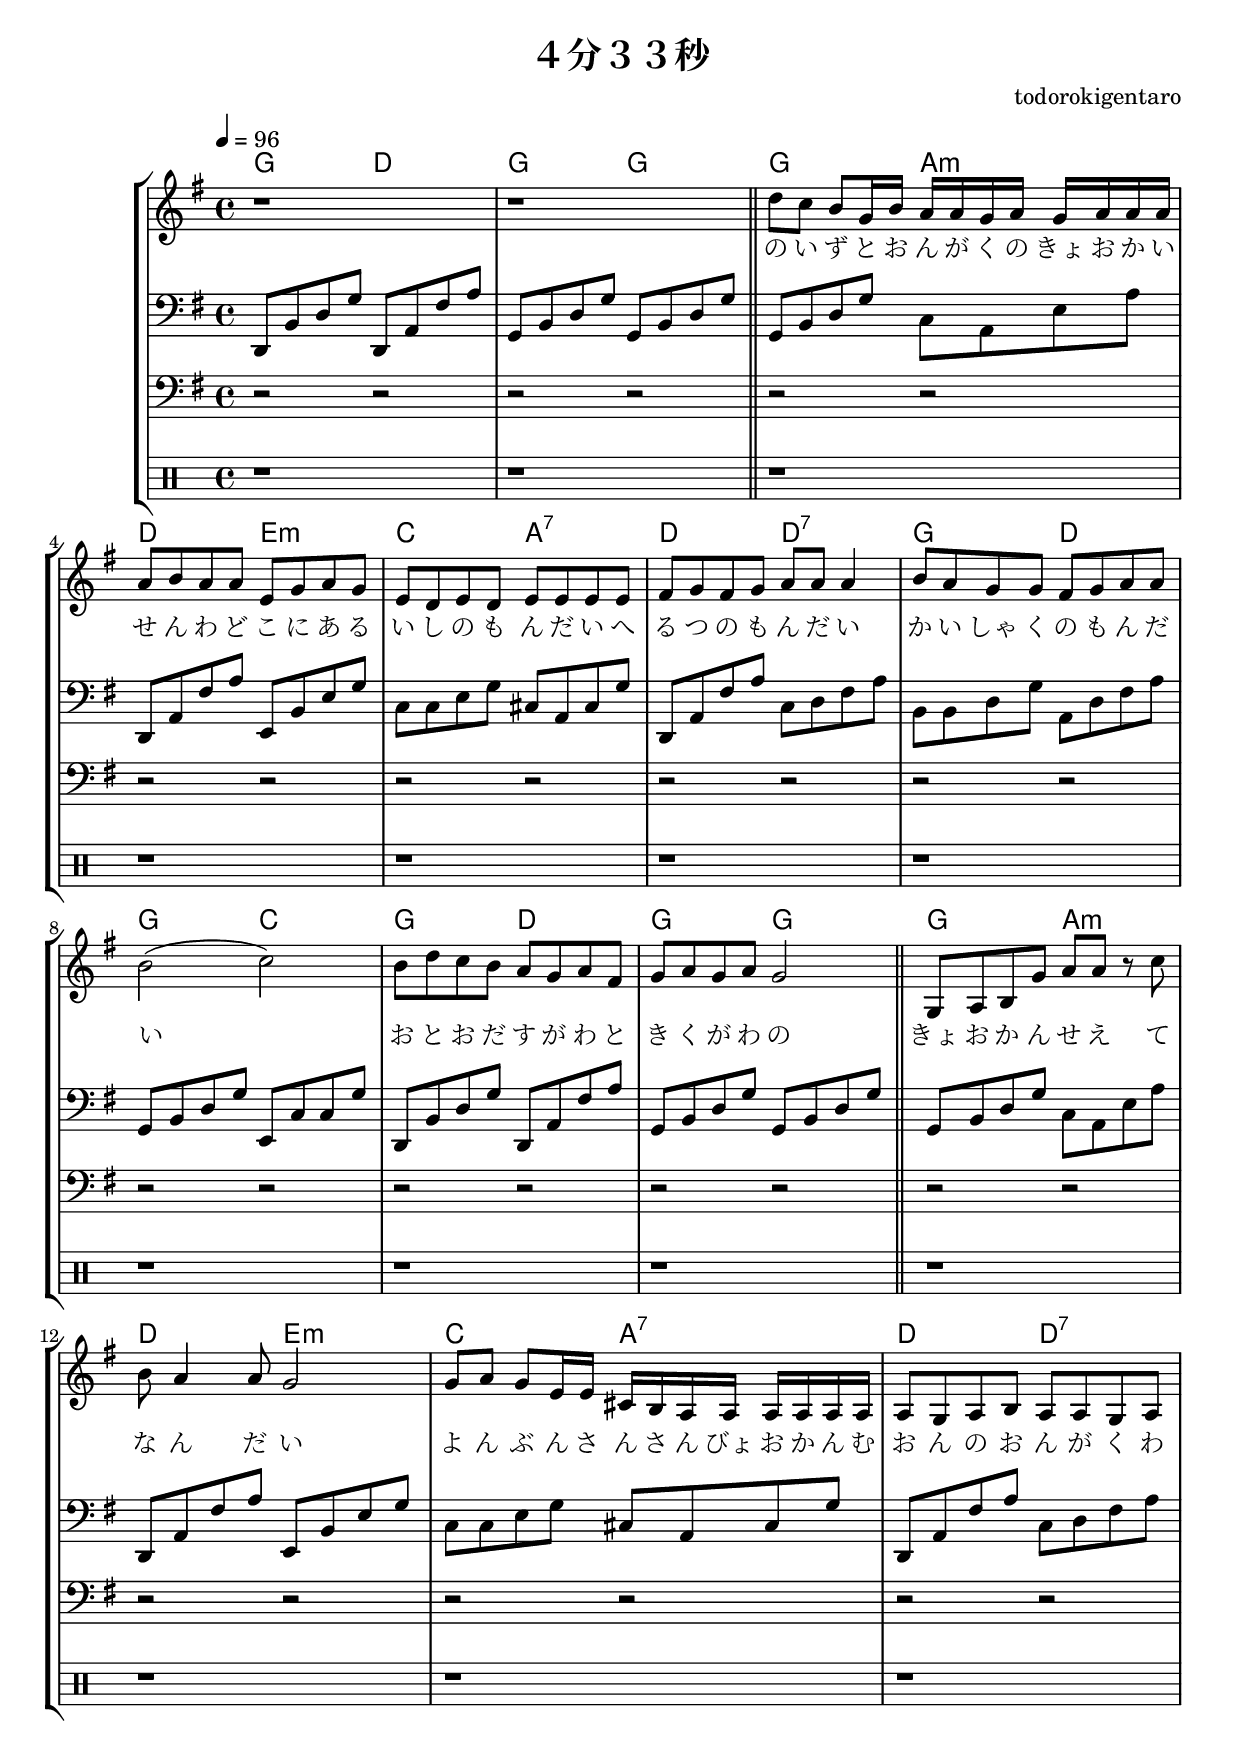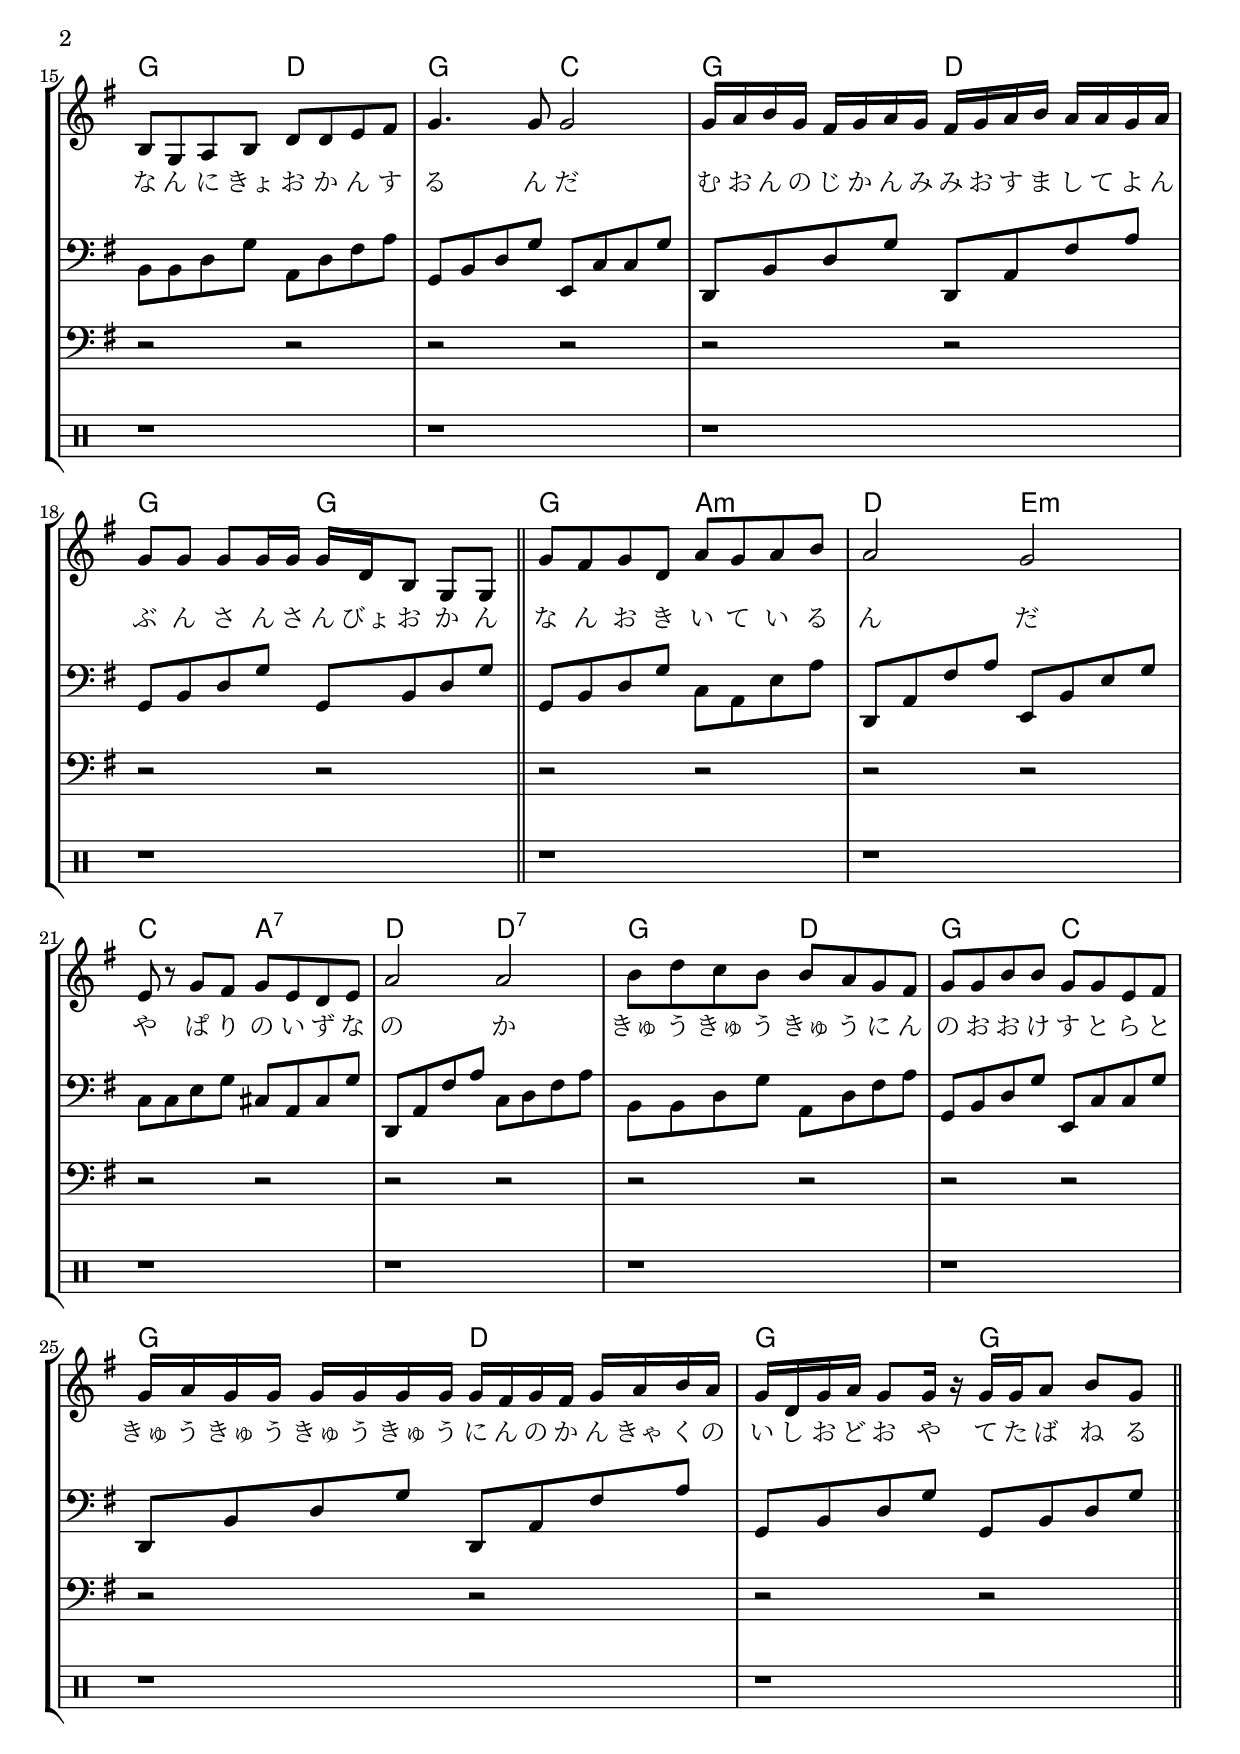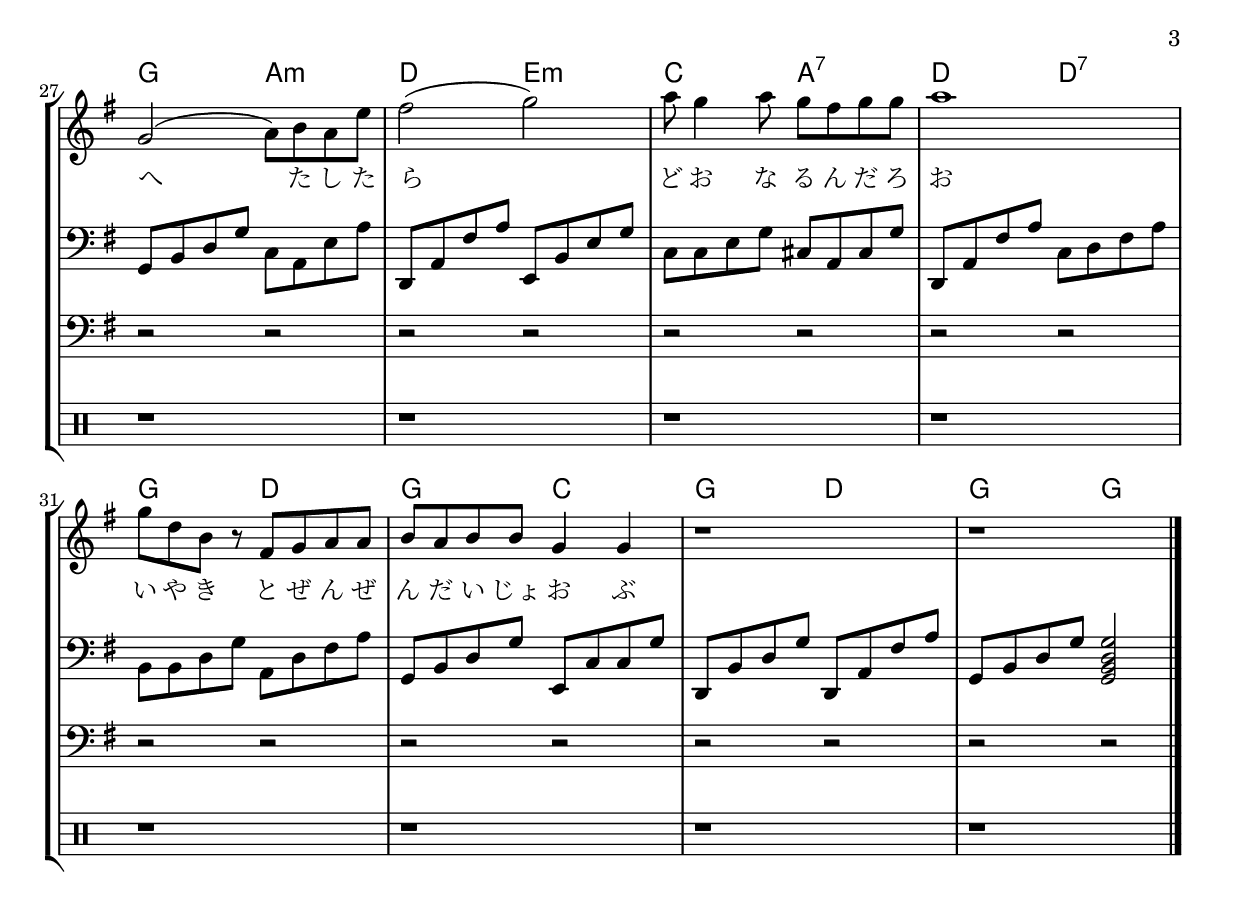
\version "2.12.1"

\header {
	title = \markup {４分３３秒}
	composer = \markup \center-column {todorokigentaro}
}

harmony = \chordmode {
	g2 d g g 

	g a:m d e:m c a:7 d d:7 g d g c g d g g 

	g a:m d e:m c a:7 d d:7 g d g c g d g g 

	g a:m d e:m c a:7 d d:7 g d g c g d g g 

	g a:m d e:m c a:7 d d:7 g d g c g d g g 
}

melody = {
	\key g \major
	\tempo 4 = 96
	r1 | r1   
	\set Staff.midiInstrument = #"fss0.34"
	 d''8  c''8  b'8  g'16  b'16  a'16  a'16  g'16  a'16  g'16  a'16  a'16  a'16 
	a'8  b'8  a'8  a'8  e'8  g'8  a'8  g'8 
	e'8  d'8  e'8  d'8  e'8  e'8  e'8  e'8 
	fis'8  g'8  fis'8  g'8  a'8  a'8  a'4 
	b'8  a'8  g'8  g'8  fis'8  g'8  a'8  a'8 
	b'2  (c''2) 
	b'8  d''8  c''8  b'8  a'8  g'8  a'8  fis'8 
	g'8  a'8  g'8  a'8  g'2
	\set Staff.midiInstrument = #"fss0.34"
	 g8  a8  b8  g'8  a'8  a'8  r8  c''8 
	b'8  a'4  a'8  g'2 
	g'8  a'8  g'8  e'16  e'16  cis'16  b16  a16  a16  a16  a16  a16  a16 
	a8  g8  a8  b8  a8  a8  g8  a8 
	b8  g8  a8  b8  d'8  d'8  e'8  fis'8 
	g'4.  g'8  g'2 
	g'16  a'16  b'16  g'16  fis'16  g'16  a'16  g'16  fis'16  g'16  a'16  b'16  a'16  a'16  g'16  a'16 
	g'8  g'8  g'8  g'16  g'16  g'16  d'16  b8  g8  g8
	\set Staff.midiInstrument = #"fss0.34"
	 g'8  fis'8  g'8  d'8  a'8  g'8  a'8  b'8 
	a'2  g'2 
	e'8  r8  g'8  fis'8  g'8  e'8  d'8  e'8 
	a'2  a'2 
	b'8  d''8  c''8  b'8  b'8  a'8  g'8  fis'8 
	g'8  g'8  b'8  b'8  g'8  g'8  e'8  fis'8 
	g'16  a'16  g'16  g'16  g'16  g'16  g'16  g'16  g'16  fis'16  g'16  fis'16  g'16  a'16  b'16  a'16 
	g'16  d'16  g'16  a'16  g'8  g'16  r16  g'16  g'16  a'8  b'8  g'8
	\set Staff.midiInstrument = #"fss0.34"
	 g'2  (a'8)  b'8  a'8  e''8 
	fis''2  (g''2) 
	a''8  g''4  a''8  g''8  fis''8  g''8  g''8 
	a''1 
	g''8  d''8  b'8  r8  fis'8  g'8  a'8  a'8 
	b'8  a'8  b'8  b'8  g'4  g'4
	r1 r1 	\bar "|."
}

words = \lyricmode {
	
	の  い  ず  と  お  ん  が  く  の  きょ  お  か  い  せ  ん  わ  ど  こ  に  あ  る  い  し  の  も  ん  だ  い  へ  る  つ  の  も  ん  だ  い  か  い  しゃ  く  の  も  ん  だ  い  お  と  お  だ  す  が  わ  と  き  く  が  わ  の  
	きょ  お  か  ん  せ  え  て  な  ん  だ  い  よ  ん  ぶ  ん  さ  ん  さ  ん  びょ  お  か  ん  む  お  ん  の  お  ん  が  く  わ  な  ん  に  きょ  お  か  ん  す  る  ん  だ  む  お  ん  の  じ  か  ん  み  み  お  す  ま  し  て  よ  ん  ぶ  ん  さ  ん  さ  ん  びょ  お  か  ん  
	な  ん  お  き  い  て  い  る  ん  だ  や  ぱ  り  の  い  ず  な  の  か  きゅ  う  きゅ  う  きゅ  う  に  ん  の  お  お  け  す  と  ら  と  きゅ  う  きゅ  う  きゅ  う  きゅ  う  に  ん  の  か  ん  きゃ  く  の  い  し  お  ど  お  や  て  た  ば  ね  る  
	へ  た  し  た  ら  ど  お  な  る  ん  だ  ろ  お  い  や  き  と  ぜ  ん  ぜ  ん  だ  い  じょ  お  ぶ  
}

tempochange = {
	\tempo 4 = 96
	r1 | r1 \bar "||"
	\tempo 4 = 96
	r1 | r1 | r1 | r1 | r1 | r1 | r1 | r1 \bar "||"
	\tempo 4 = 96
	r1 | r1 | r1 | r1 | r1 | r1 | r1 | r1 \bar "||"
	\tempo 4 = 96
	r1 | r1 | r1 | r1 | r1 | r1 | r1 | r1 \bar "||"
	\tempo 4 = 96
	r1 | r1 | r1 | r1 | r1 | r1 | r1 | r1 \bar "|."
}

mainacc = {
	\clef bass
	\set Staff.midiInstrument = #"Church organ"
	\key g \major
	\tempo 4 = 96
	d,8 b,8 d8 g8
	d,8 a,8 fis8 a8
	g,8 b,8 d8 g8
	g,8 b,8 d8 g8
	\bar "||"

	\set Staff.midiInstrument = #"Church organ"
	g,8 b,8 d8 g8
	c8 a,8 e8 a8
	d,8 a,8 fis8 a8
	e,8 b,8 e8 g8
	c8 c8 e8 g8
	cis8 a,8 cis8 g8
	d,8 a,8 fis8 a8
	c8 d8 fis8 a8
	b,8 b,8 d8 g8
	a,8 d8 fis8 a8
	g,8 b,8 d8 g8
	e,8 c8 c8 g8
	d,8 b,8 d8 g8
	d,8 a,8 fis8 a8
	g,8 b,8 d8 g8
	g,8 b,8 d8 g8
	\bar "||"

	\set Staff.midiInstrument = #"Church organ"
	g,8 b,8 d8 g8
	c8 a,8 e8 a8
	d,8 a,8 fis8 a8
	e,8 b,8 e8 g8
	c8 c8 e8 g8
	cis8 a,8 cis8 g8
	d,8 a,8 fis8 a8
	c8 d8 fis8 a8
	b,8 b,8 d8 g8
	a,8 d8 fis8 a8
	g,8 b,8 d8 g8
	e,8 c8 c8 g8
	d,8 b,8 d8 g8
	d,8 a,8 fis8 a8
	g,8 b,8 d8 g8
	g,8 b,8 d8 g8
	\bar "||"

	\set Staff.midiInstrument = #"Church organ"
	g,8 b,8 d8 g8
	c8 a,8 e8 a8
	d,8 a,8 fis8 a8
	e,8 b,8 e8 g8
	c8 c8 e8 g8
	cis8 a,8 cis8 g8
	d,8 a,8 fis8 a8
	c8 d8 fis8 a8
	b,8 b,8 d8 g8
	a,8 d8 fis8 a8
	g,8 b,8 d8 g8
	e,8 c8 c8 g8
	d,8 b,8 d8 g8
	d,8 a,8 fis8 a8
	g,8 b,8 d8 g8
	g,8 b,8 d8 g8
	\bar "||"

	\set Staff.midiInstrument = #"Church organ"
	g,8 b,8 d8 g8
	c8 a,8 e8 a8
	d,8 a,8 fis8 a8
	e,8 b,8 e8 g8
	c8 c8 e8 g8
	cis8 a,8 cis8 g8
	d,8 a,8 fis8 a8
	c8 d8 fis8 a8
	b,8 b,8 d8 g8
	a,8 d8 fis8 a8
	g,8 b,8 d8 g8
	e,8 c8 c8 g8
	d,8 b,8 d8 g8
	d,8 a,8 fis8 a8
	g,8 b,8 d8 g8
	<g, b, d g>2
	\bar "|."
}

subacc = {
	\clef bass
	\set Staff.midiInstrument = #"Church organ"
	\key g \major
	\tempo 4 = 96
	r2
	r2
	r2
	r2
	\bar "||"

	\set Staff.midiInstrument = #"Church organ"
	r2
	r2
	r2
	r2
	r2
	r2
	r2
	r2
	r2
	r2
	r2
	r2
	r2
	r2
	r2
	r2
	\bar "||"

	\set Staff.midiInstrument = #"Church organ"
	r2
	r2
	r2
	r2
	r2
	r2
	r2
	r2
	r2
	r2
	r2
	r2
	r2
	r2
	r2
	r2
	\bar "||"

	\set Staff.midiInstrument = #"Church organ"
	r2
	r2
	r2
	r2
	r2
	r2
	r2
	r2
	r2
	r2
	r2
	r2
	r2
	r2
	r2
	r2
	\bar "||"

	\set Staff.midiInstrument = #"Church organ"
	r2
	r2
	r2
	r2
	r2
	r2
	r2
	r2
	r2
	r2
	r2
	r2
	r2
	r2
	r2
	r2
	\bar "|."
}

percA = {
	\drummode {
	r1 |r1 \bar "||"
	r1 |r1 |r1 |r1 |r1 |r1 |r1 |r1 \bar "||"
	r1 |r1 |r1 |r1 |r1 |r1 |r1 |r1 \bar "||"
	r1 |r1 |r1 |r1 |r1 |r1 |r1 |r1 \bar "||"
	r1 |r1 |r1 |r1 |r1 |r1 |r1 |r1 \bar "|."
	}
}

percB = {
	\drummode {
	r1 |r1 \bar "||"
	r1 |r1 |r1 |r1 |r1 |r1 |r1 |r1 \bar "||"
	r1 |r1 |r1 |r1 |r1 |r1 |r1 |r1 \bar "||"
	r1 |r1 |r1 |r1 |r1 |r1 |r1 |r1 \bar "||"
	r1 |r1 |r1 |r1 |r1 |r1 |r1 |r1 \bar "|."
	}
}

percC = {
	\drummode {
	r1 |r1 \bar "||"
	r1 |r1 |r1 |r1 |r1 |r1 |r1 |r1 \bar "||"
	r1 |r1 |r1 |r1 |r1 |r1 |r1 |r1 \bar "||"
	r1 |r1 |r1 |r1 |r1 |r1 |r1 |r1 \bar "||"
	r1 |r1 |r1 |r1 |r1 |r1 |r1 |r1 \bar "|."
	}
}

percD = {
	\drummode {
	r1 |r1 \bar "||"
	r1 |r1 |r1 |r1 |r1 |r1 |r1 |r1 \bar "||"
	r1 |r1 |r1 |r1 |r1 |r1 |r1 |r1 \bar "||"
	r1 |r1 |r1 |r1 |r1 |r1 |r1 |r1 \bar "||"
	r1 |r1 |r1 |r1 |r1 |r1 |r1 |r1 \bar "|."
	}
}

percE = {
	\drummode {
	r1 |r1 \bar "||"
	r1 |r1 |r1 |r1 |r1 |r1 |r1 |r1 \bar "||"
	r1 |r1 |r1 |r1 |r1 |r1 |r1 |r1 \bar "||"
	r1 |r1 |r1 |r1 |r1 |r1 |r1 |r1 \bar "||"
	r1 |r1 |r1 |r1 |r1 |r1 |r1 |r1 \bar "|."
	}
}

\score {
	<<
		\new StaffGroup <<
			\new ChordNames {\harmony}
			\new Voice = "melody" {\melody}
			\new Lyrics \lyricsto "melody" \words
			\new Staff = "mainacc" {\mainacc}
			\new Staff = "subacc" {\subacc}
			\new DrumStaff <<
				\new DrumVoice {\percA}
				\new DrumVoice {\percB}
				\new DrumVoice {\percC}
				\new DrumVoice {\percD}
				\new DrumVoice {\percE}
			>>
		>>
	>>
	\layout { }
}
